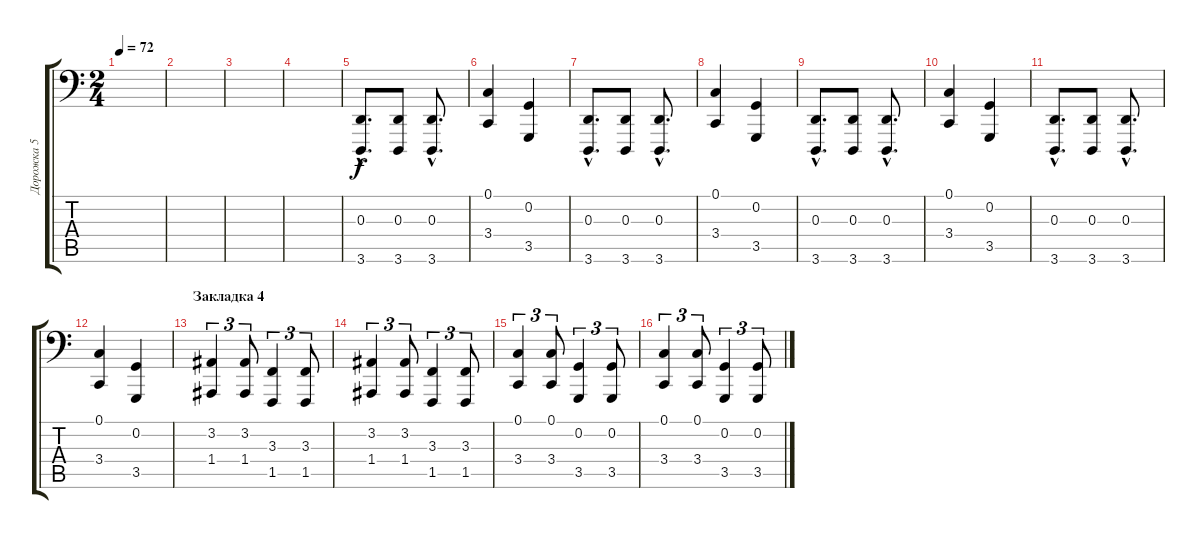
\track ("Дорожка 5" "Дорожка 5") {instrument electricgrandpiano}
\staff {score tabs}
\tuning (C3 G2 D2 A1 E1 B0) {hide}
\ts (2 4)
\tempo 72
\clef f4
\ks c
|
|
|
|
(0.3{hac} 3.6{hac}).8{d} (0.3 3.6).8 (0.3{hac} 3.6{hac}).8{d} |
(0.1 3.4).4 (0.2 3.5).4 |
(0.3{hac} 3.6{hac}).8{d} (0.3 3.6).8 (0.3{hac} 3.6{hac}).8{d} |
(0.1 3.4).4 (0.2 3.5).4 |
(0.3{hac} 3.6{hac}).8{d} (0.3 3.6).8 (0.3{hac} 3.6{hac}).8{d} |
(0.1 3.4).4 (0.2 3.5).4 |
(0.3{hac} 3.6{hac}).8{d} (0.3 3.6).8 (0.3{hac} 3.6{hac}).8{d} |
(0.1 3.4).4 (0.2 3.5).4 |
\section ("" "Закладка 4")
(3.2 1.4).4{tu (3 2)} (3.2 1.4).8{tu (3 2)} (3.3 1.5).4{tu (3 2)} (3.3 1.5).8{tu (3 2)} |
(3.2 1.4).4{tu (3 2)} (3.2 1.4).8{tu (3 2)} (3.3 1.5).4{tu (3 2)} (3.3 1.5).8{tu (3 2)} |
(0.1 3.4).4{tu (3 2)} (0.1 3.4).8{tu (3 2)} (0.2 3.5).4{tu (3 2)} (0.2 3.5).8{tu (3 2)} |
(0.1 3.4).4{tu (3 2)} (0.1 3.4).8{tu (3 2)} (0.2 3.5).4{tu (3 2)} (0.2 3.5).8{tu (3 2)}
